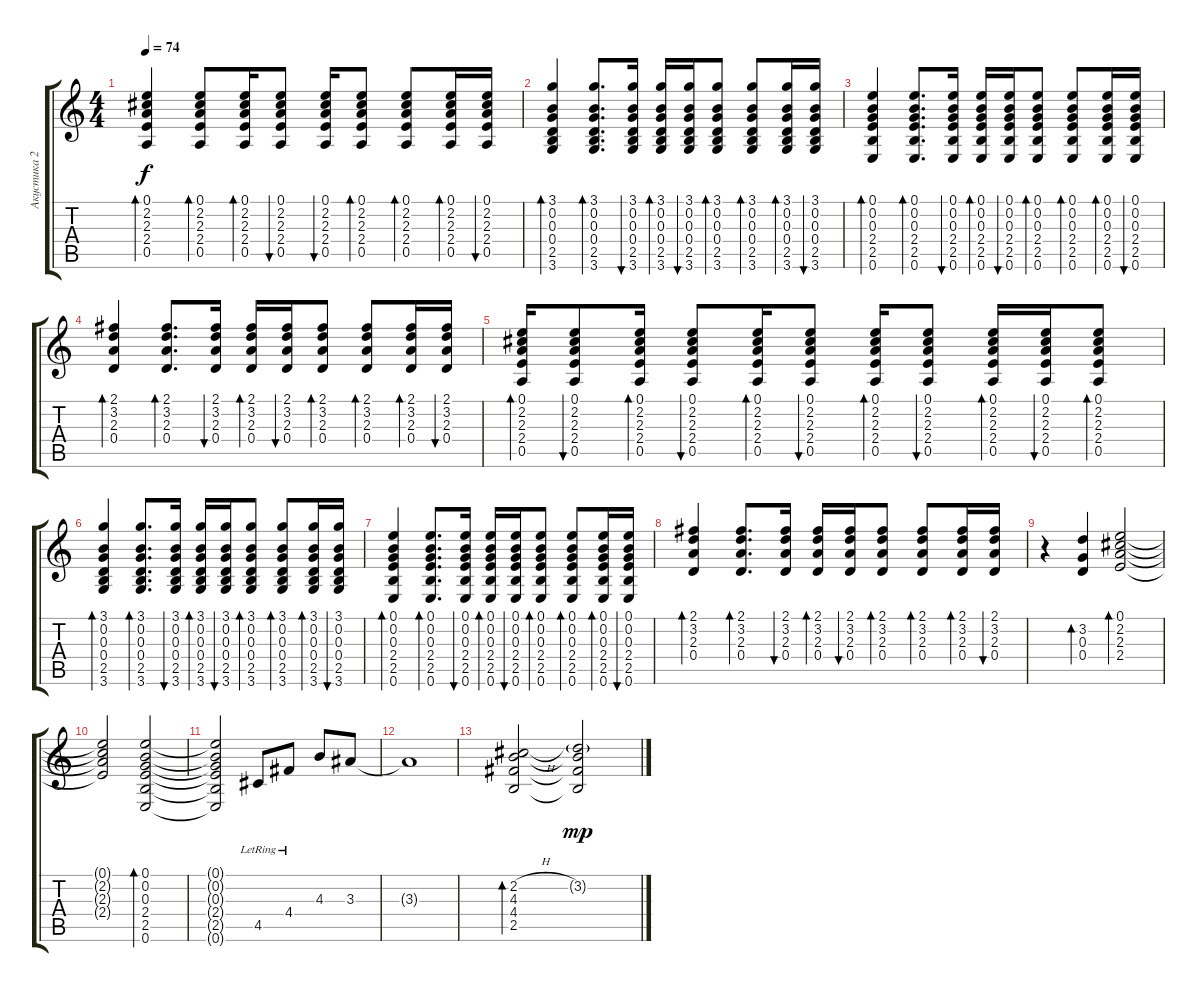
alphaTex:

\track ("Акустика 2" "Акустика 2") {instrument acousticguitarsteel}
\staff {score tabs}
\tuning (E4 B3 G3 D3 A2 E2) {hide}
\ts (4 4)
\tempo 74
\clef g2
\ks c
(0.1 2.2 2.3 2.4 0.5).4{bd 30 dy f} (0.1 2.2 2.3 2.4 0.5).8{bd 30} (0.1 2.2 2.3 2.4 0.5).16{bd 30} (0.1 2.2 2.3 2.4 0.5).8{bu 30} (0.1 2.2 2.3 2.4 0.5).16{bu 30} (0.1 2.2 2.3 2.4 0.5).8{bd 30} (0.1 2.2 2.3 2.4 0.5).8{bd 30} (0.1 2.2 2.3 2.4 0.5).16{bd 30} (0.1 2.2 2.3 2.4 0.5).16{bu 30} |
(3.1 0.2 0.3 0.4 2.5 3.6).4{bd 30} (3.1 0.2 0.3 0.4 2.5 3.6).8{d bd 30} (3.1 0.2 0.3 0.4 2.5 3.6).16{bu 30} (3.1 0.2 0.3 0.4 2.5 3.6).16{bd 30} (3.1 0.2 0.3 0.4 2.5 3.6).16{bu 30} (3.1 0.2 0.3 0.4 2.5 3.6).8{bd 30} (3.1 0.2 0.3 0.4 2.5 3.6).8{bd 30} (3.1 0.2 0.3 0.4 2.5 3.6).16{bd 30} (3.1 0.2 0.3 0.4 2.5 3.6).16{bu 30} |
(0.1 0.2 0.3 2.4 2.5 0.6).4{bd 30} (0.1 0.2 0.3 2.4 2.5 0.6).8{d bd 30} (0.1 0.2 0.3 2.4 2.5 0.6).16{bu 30} (0.1 0.2 0.3 2.4 2.5 0.6).16{bd 30} (0.1 0.2 0.3 2.4 2.5 0.6).16{bu 30} (0.1 0.2 0.3 2.4 2.5 0.6).8{bd 30} (0.1 0.2 0.3 2.4 2.5 0.6).8{bd 30} (0.1 0.2 0.3 2.4 2.5 0.6).16{bd 30} (0.1 0.2 0.3 2.4 2.5 0.6).16{bu 30} |
(2.1 3.2 2.3 0.4).4{bd 30} (2.1 3.2 2.3 0.4).8{d bd 30} (2.1 3.2 2.3 0.4).16{bu 30} (2.1 3.2 2.3 0.4).16{bd 30} (2.1 3.2 2.3 0.4).16{bu 30} (2.1 3.2 2.3 0.4).8{bd 30} (2.1 3.2 2.3 0.4).8{bd 30} (2.1 3.2 2.3 0.4).16{bd 30} (2.1 3.2 2.3 0.4).16{bu 30} |
(0.1 2.2 2.3 2.4 0.5).16{bd 30} (0.1 2.2 2.3 2.4 0.5).8{bu 30} (0.1 2.2 2.3 2.4 0.5).16{bd 30} (0.1 2.2 2.3 2.4 0.5).8{bu 30} (0.1 2.2 2.3 2.4 0.5).16{bd 30} (0.1 2.2 2.3 2.4 0.5).8{bu 30} (0.1 2.2 2.3 2.4 0.5).16{bd 30} (0.1 2.2 2.3 2.4 0.5).8{bu 30} (0.1 2.2 2.3 2.4 0.5).16{bd 30} (0.1 2.2 2.3 2.4 0.5).16{bu 30} (0.1 2.2 2.3 2.4 0.5).8{bd 30} |
(3.1 0.2 0.3 0.4 2.5 3.6).4{bd 30} (3.1 0.2 0.3 0.4 2.5 3.6).8{d bd 30} (3.1 0.2 0.3 0.4 2.5 3.6).16{bu 30} (3.1 0.2 0.3 0.4 2.5 3.6).16{bd 30} (3.1 0.2 0.3 0.4 2.5 3.6).16{bu 30} (3.1 0.2 0.3 0.4 2.5 3.6).8{bd 30} (3.1 0.2 0.3 0.4 2.5 3.6).8{bd 30} (3.1 0.2 0.3 0.4 2.5 3.6).16{bd 30} (3.1 0.2 0.3 0.4 2.5 3.6).16{bu 30} |
(0.1 0.2 0.3 2.4 2.5 0.6).4{bd 30} (0.1 0.2 0.3 2.4 2.5 0.6).8{d bd 30} (0.1 0.2 0.3 2.4 2.5 0.6).16{bu 30} (0.1 0.2 0.3 2.4 2.5 0.6).16{bd 30} (0.1 0.2 0.3 2.4 2.5 0.6).16{bu 30} (0.1 0.2 0.3 2.4 2.5 0.6).8{bd 30} (0.1 0.2 0.3 2.4 2.5 0.6).8{bd 30} (0.1 0.2 0.3 2.4 2.5 0.6).16{bd 30} (0.1 0.2 0.3 2.4 2.5 0.6).16{bu 30} |
(2.1 3.2 2.3 0.4).4{bd 30} (2.1 3.2 2.3 0.4).8{d bd 30} (2.1 3.2 2.3 0.4).16{bu 30} (2.1 3.2 2.3 0.4).16{bd 30} (2.1 3.2 2.3 0.4).16{bu 30} (2.1 3.2 2.3 0.4).8{bd 30} (2.1 3.2 2.3 0.4).8{bd 30} (2.1 3.2 2.3 0.4).16{bd 30} (2.1 3.2 2.3 0.4).16{bu 30} |
r.4 (3.2 0.3 0.4).4{bd 120} (0.1 2.2 2.3 2.4).2{bd 240} |
(0.1{t} 2.2{t} 2.3{t} 2.4{t}).2 (0.1 0.2 0.3 2.4 2.5 0.6).2{bd 120} |
(0.1{t} 0.2{t} 0.3{t} 2.4{t} 2.5{t} 0.6{t}).2 4.5{lr}.8 4.4{lr}.8 4.3.8 3.3.8 |
3.3{t}.1 |
(2.2{h} 4.3 4.4 2.5).2{bd 240} (3.2{g} 4.3{t} 4.4{t} 2.5{t}).2{dy mp}
